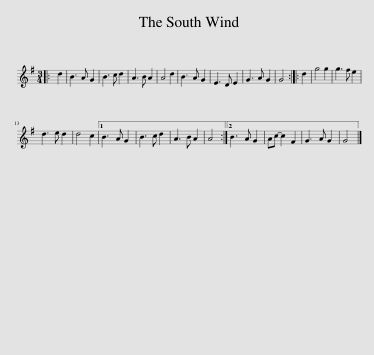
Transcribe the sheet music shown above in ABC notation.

X:1
L:1/8
M:3/4
I:linebreak $
K:G
V:1 treble
V:1
|: d2 | B3 A G2 | B3 c d2 | A3 B A2 | A4 d2 | %5
 B3 A G2 | E3 D E2 | G3 A G2 | G4 :: d2 | %10
 g4 g2 | g3 f e2 |$ d3 e d2 | d4 c2 |1 B3 A G2 | %15
 B3 c d2 | A3 B A2 | A4 :|2 B3 A G2 | Ac- c2 F2 | %20
 G3 A G2 | G4 |] %22
